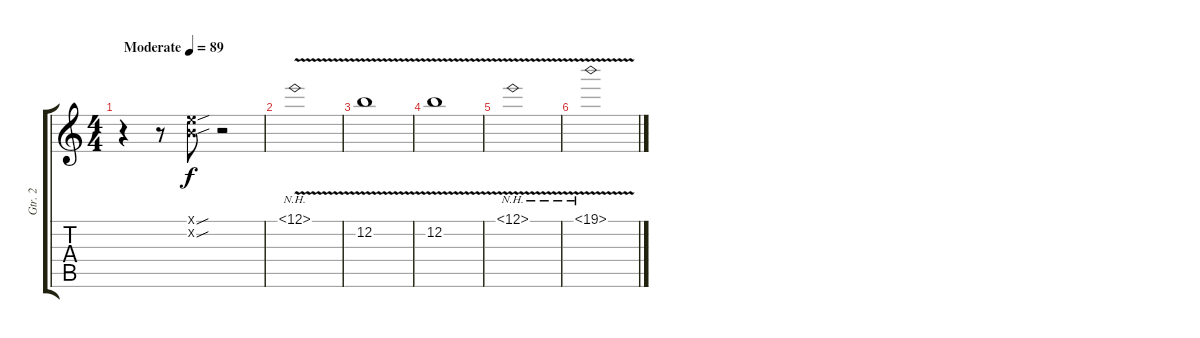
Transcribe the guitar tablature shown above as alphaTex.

\track ("Gtr. 2" "Gtr. 2") {instrument electricguitarclean}
\staff {score tabs}
\tuning (E4 B3 G3 D3 A2 E2) {hide}
\ts (4 4)
\tempo (89 "Moderate")
\clef g2
\ks c
r.4{dy f instrument electricguitarclean} r.8 (0.1{sou x} 0.2{sou x}).8 r.2 |
12.1{nh v}.1 |
12.2{v}.1 |
12.2{v}.1 |
12.1{nh v}.1 |
19.1{nh v}.1
